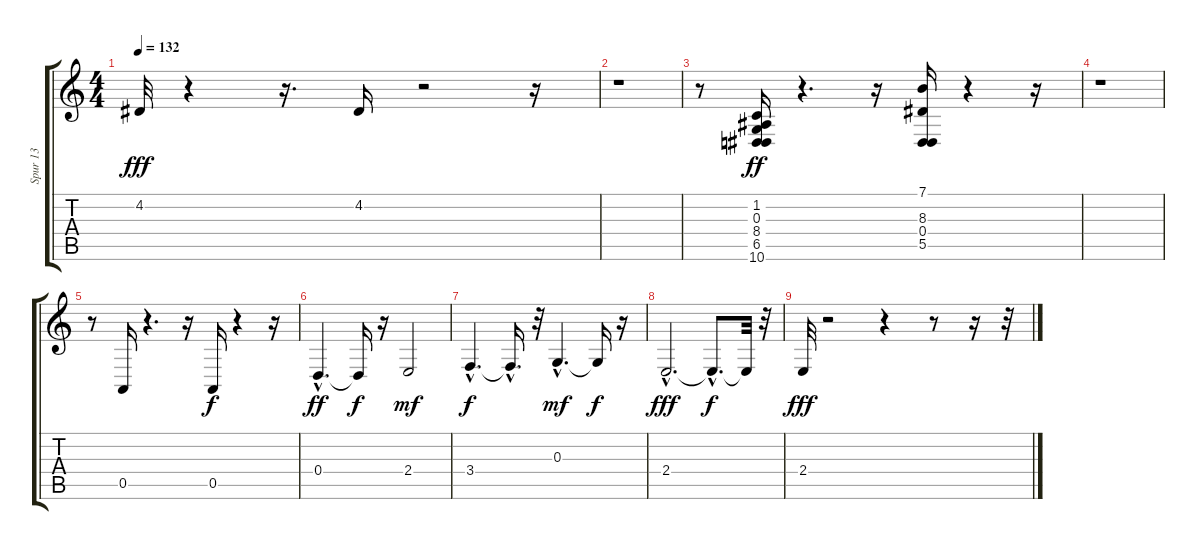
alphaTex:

\track ("Spur 13" "Spur 13") {instrument baritonesax}
\staff {score tabs}
\tuning (E4 B3 G3 D3 A2 E2) {hide}
\ts (4 4)
\tempo 132
\clef g2
\ks c
4.2.32{dy fff} r.4 r.16{d} 4.2.16 r.2 r.16 |
r.1 |
r.8 (1.2 0.3 8.4 6.5 10.6).16{dy ff} r.4{d} r.16 (7.1 8.3 0.4 5.5).16 r.4 r.16 |
r.1 |
r.8 0.5.16 r.4{d} r.16 0.5.16{dy f} r.4 r.16 |
0.4{hac}.4{d dy ff} 0.4{t}.16{dy f} r.16 2.4.2{dy mf} |
3.4{hac}.4{d dy f} 3.4{hac t}.16{d} r.32 0.3{hac}.4{d dy mf} 0.3{t}.16{dy f} r.16 |
2.4{hac}.2{d dy fff} 2.4{hac t}.8{d dy f} 2.4{t}.32 r.32 |
2.4.32{dy fff} r.2 r.4 r.8 r.16 r.32
